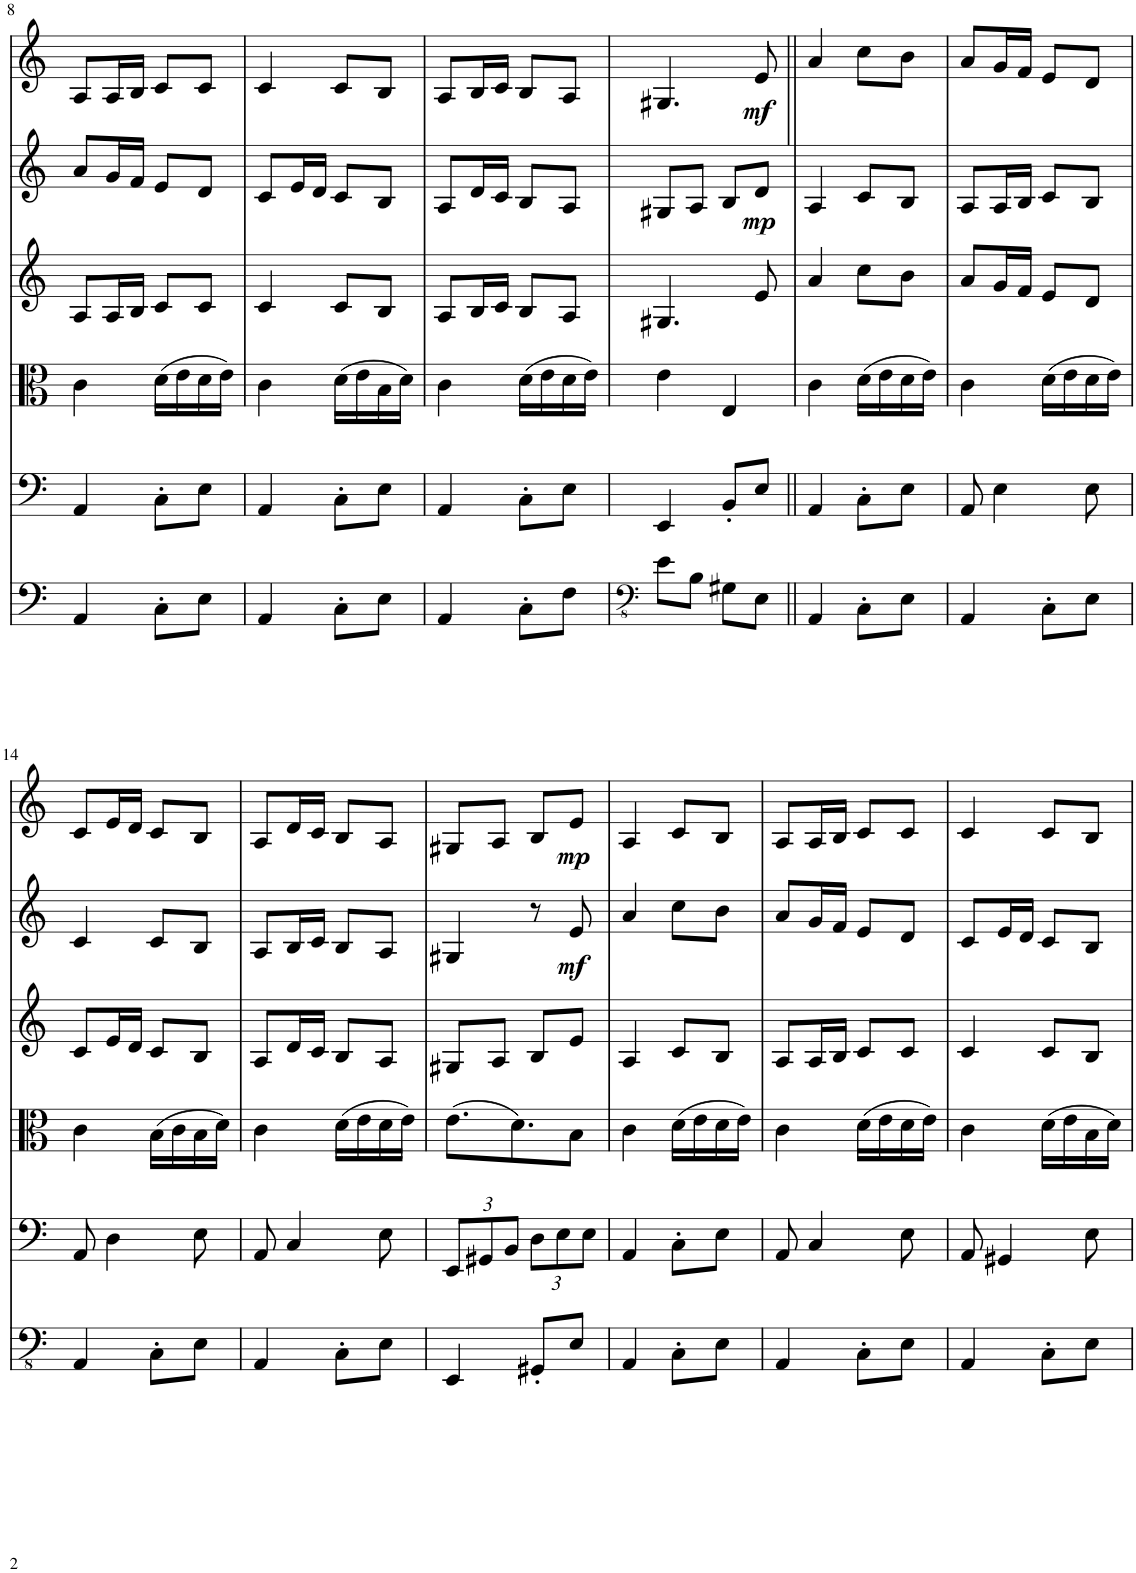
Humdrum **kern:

**kern	**kern	**kern	**kern	**kern	**dynam	**kern	**dynam	**kern	**dynam
*part7	*part6	*part5	*part4	*part3	*part3	*part2	*part2	*part1	*part1
*staff7	*staff6	*staff5	*staff4	*staff3	*staff3	*staff2	*staff2	*staff1	*staff1
*I"Piano	*I"Piano	*I"Piano	*I"Piano	*I"Piano	*	*I"Piano	*	*I"Piano	*
*	*I'Pno	*	*	*	*	*	*	*I'Pno	*
!!LO:PB:g=z
*clefF4	*clefF4	*clefC3	*clefG2	*clefG2	*	*clefG2	*	*clefG2	*
*k[]	*k[]	*k[]	*k[]	*k[]	*	*k[]	*	*k[]	*
*M2/4	*M2/4	*M2/4	*M2/4	*M2/4	*	*M2/4	*	*M2/4	*
=8	=8	=8	=8	=8	=8	=8	=8	=8	=8
4AA/	4AA/	4c\	8A/L	8a/L	.	8A/L	.	8a/L	.
.	.	.	16A/L	16g/L	.	16A/L	.	16g/L	.
.	.	.	16B/JJ	16f/JJ	.	16B/JJ	.	16f/JJ	.
8C'\L	8C'\L	(16d\LL	8c/L	8e/L	.	8c/L	.	8e/L	.
.	.	16e\	.	.	.	.	.	.	.
8E\J	8E\J	16d\	8c/J	8d/J	.	8c/J	.	8d/J	.
.	.	16e\JJ)	.	.	.	.	.	.	.
=9	=9	=9	=9	=9	=9	=9	=9	=9	=9
4AA/	4AA/	4c\	4c/	8c/L	.	4c/	.	8c/L	.
.	.	.	.	16e/L	.	.	.	16e/L	.
.	.	.	.	16d/JJ	.	.	.	16d/JJ	.
8C'\L	8C'\L	(16d\LL	8c/L	8c/L	.	8c/L	.	8c/L	.
.	.	16e\	.	.	.	.	.	.	.
8E\J	8E\J	16B\	8B/J	8B/J	.	8B/J	.	8B/J	.
.	.	16d\JJ)	.	.	.	.	.	.	.
=10	=10	=10	=10	=10	=10	=10	=10	=10	=10
4AA/	4AA/	4c\	8A/L	8A/L	.	8A/L	.	8A/L	.
.	.	.	16B/L	16d/L	.	16B/L	.	16d/L	.
.	.	.	16c/JJ	16c/JJ	.	16c/JJ	.	16c/JJ	.
8C'\L	8C'\L	(16d\LL	8B/L	8B/L	.	8B/L	.	8B/L	.
.	.	16e\	.	.	.	.	.	.	.
8F\J	8E\J	16d\	8A/J	8A/J	.	8A/J	.	8A/J	.
.	.	16e\JJ)	.	.	.	.	.	.	.
=11	=11	=11	=11	=11	=11	=11	=11	=11	=11
*clefFv4	*	*	*	*	*	*	*	*	*
8E\L	4EE/	4e\	4.G#X/	8G#X/L	.	4.G#X/	.	8G#X/L	.
8BB\J	.	.	.	8A/J	.	.	.	8A/J	.
8GG#X\L	8BB'/L	4E/	.	8B/L	.	.	.	8B/L	.
!	!	!	!	!	!LO:DY:b	!	!LO:DY:b	!	!LO:DY:b
8EE\J	8E/J	.	8e/	8d/J	mp	8e/	mf	8d/J	mp
=12	=12	=12	=12	=12	=12	=12	=12	=12	=12
4AAA/	4AA/	4c\	4a/	4A/	.	4a/	.	4A	.
8CC'\L	8C'\L	(16d\LL	8cc\L	8c/L	.	8cc\L	.	8c/L	.
.	.	16e\	.	.	.	.	.	.	.
8EE\J	8E\J	16d\	8b\J	8B/J	.	8b\J	.	8B/J	.
.	.	16e\JJ)	.	.	.	.	.	.	.
=13	=13	=13	=13	=13	=13	=13	=13	=13	=13
4AAA/	8AA/	4c\	8a/L	8A/L	.	8a/L	.	8A/L	.
.	4E\	.	16g/L	16A/L	.	16g/L	.	16A/L	.
.	.	.	16f/JJ	16B/JJ	.	16f/JJ	.	16B/JJ	.
8CC'\L	.	(16d\LL	8e/L	8c/L	.	8e/L	.	8c/L	.
.	.	16e\	.	.	.	.	.	.	.
8EE\J	8E\	16d\	8d/J	8B/J	.	8d/J	.	8B/J	.
.	.	16e\JJ)	.	.	.	.	.	.	.
!!LO:LB:g=z
=14	=14	=14	=14	=14	=14	=14	=14	=14	=14
4AAA/	8AA/	4c\	8c/L	4c/	.	8c/L	.	4c	.
.	4D\	.	16e/L	.	.	16e/L	.	.	.
.	.	.	16d/JJ	.	.	16d/JJ	.	.	.
8CC'\L	.	(16B\LL	8c/L	8c/L	.	8c/L	.	8c/L	.
.	.	16c\	.	.	.	.	.	.	.
8EE\J	8E\	16B\	8B/J	8B/J	.	8B/J	.	8B/J	.
.	.	16d\JJ)	.	.	.	.	.	.	.
=15	=15	=15	=15	=15	=15	=15	=15	=15	=15
4AAA/	8AA/	4c\	8A/L	8A/L	.	8A/L	.	8A/L	.
.	4C/	.	16d/L	16B/L	.	16d/L	.	16B/L	.
.	.	.	16c/JJ	16c/JJ	.	16c/JJ	.	16c/JJ	.
8CC'\L	.	(16d\LL	8B/L	8B/L	.	8B/L	.	8B/L	.
.	.	16e\	.	.	.	.	.	.	.
8EE\J	8E\	16d\	8A/J	8A/J	.	8A/J	.	8A/J	.
.	.	16e\JJ)	.	.	.	.	.	.	.
=16	=16	=16	=16	=16	=16	=16	=16	=16	=16
*	*Xbrackettup	*	*	*	*	*	*	*	*
4EEE/	12EE/L	(8.e\L	8G#X/L	4G#X/	.	8G#X/L	.	4G#X	.
.	12GG#X/	.	.	.	.	.	.	.	.
.	.	.	8A/J	.	.	8A/J	.	.	.
.	12BB/J	.	.	.	.	.	.	.	.
.	.	8.d\)	.	.	.	.	.	.	.
8GGG#X'/L	12D\L	.	8B/L	8r	.	8B/L	.	8r	.
.	12E\	.	.	.	.	.	.	.	.
!	!	!	!	!	!LO:DY:b	!	!LO:DY:b	!	!LO:DY:b
8EE/J	.	8B\J	8e/J	8e/	mf	8e/J	mp	8e	mf
.	12E\J	.	.	.	.	.	.	.	.
=17	=17	=17	=17	=17	=17	=17	=17	=17	=17
4AAA/	4AA/	4c\	4A/	4a/	.	4A/	.	4a	.
8CC'\L	8C'\L	(16d\LL	8c/L	8cc\L	.	8c/L	.	8cc\L	.
.	.	16e\	.	.	.	.	.	.	.
8EE\J	8E\J	16d\	8B/J	8b\J	.	8B/J	.	8b\J	.
.	.	16e\JJ)	.	.	.	.	.	.	.
=18	=18	=18	=18	=18	=18	=18	=18	=18	=18
4AAA/	8AA/	4c\	8A/L	8a/L	.	8A/L	.	8a/L	.
.	4C/	.	16A/L	16g/L	.	16A/L	.	16g/L	.
.	.	.	16B/JJ	16f/JJ	.	16B/JJ	.	16f/JJ	.
8CC'\L	.	(16d\LL	8c/L	8e/L	.	8c/L	.	8e/L	.
.	.	16e\	.	.	.	.	.	.	.
8EE\J	8E\	16d\	8c/J	8d/J	.	8c/J	.	8d/J	.
.	.	16e\JJ)	.	.	.	.	.	.	.
=19	=19	=19	=19	=19	=19	=19	=19	=19	=19
4AAA/	8AA/	4c\	4c/	8c/L	.	4c/	.	8c/L	.
.	4GG#X/	.	.	16e/L	.	.	.	16e/L	.
.	.	.	.	16d/JJ	.	.	.	16d/JJ	.
8CC'\L	.	(16d\LL	8c/L	8c/L	.	8c/L	.	8c/L	.
.	.	16e\	.	.	.	.	.	.	.
8EE\J	8E\	16B\	8B/J	8B/J	.	8B/J	.	8B/J	.
.	.	16d\JJ)	.	.	.	.	.	.	.
=	=	=	=	=	=	=	=	=	=
*-	*-	*-	*-	*-	*-	*-	*-	*-	*-
